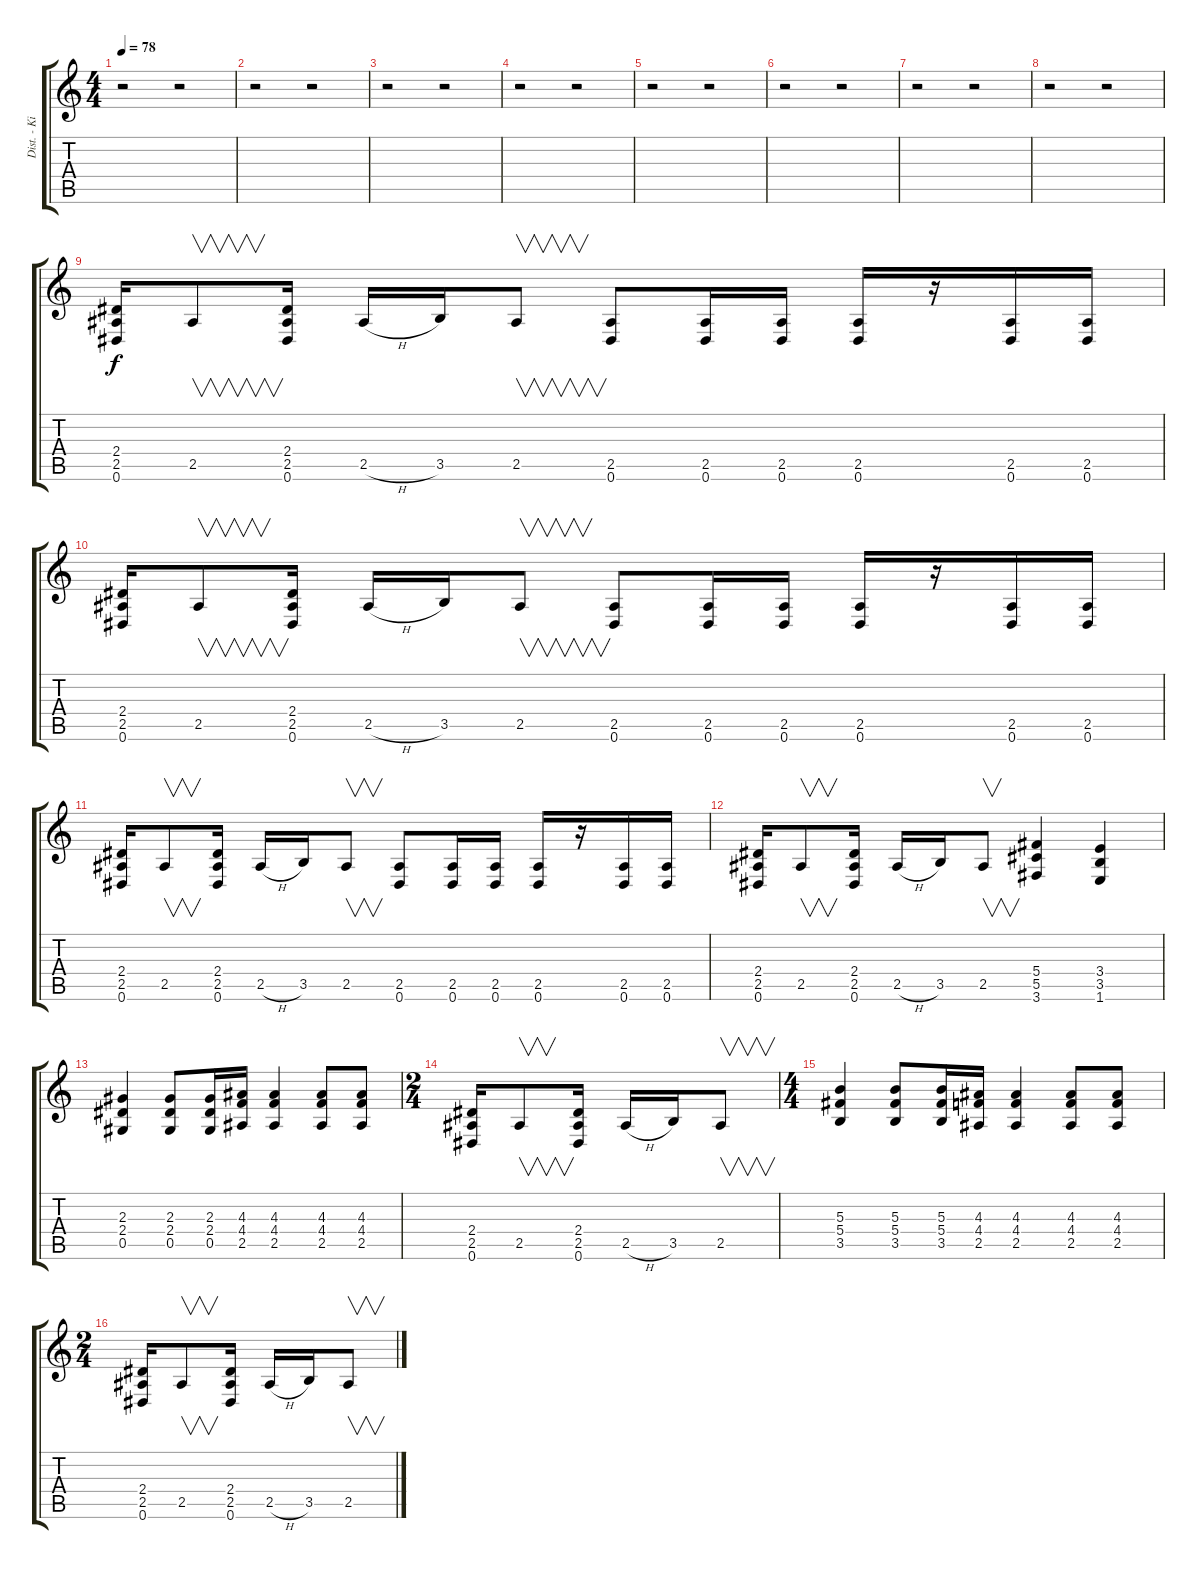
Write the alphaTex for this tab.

\track ("Dist. - Kirk" "Dist. - Ki") {instrument distortionguitar}
\staff {score tabs}
\tuning (Eb4 Bb3 Gb3 Db3 Ab2 Eb2) {hide}
\ts (4 4)
\tempo 78
\clef g2
\ks c
r.2{dy f instrument distortionguitar} r.2 |
r.2 r.2 |
r.2 r.2 |
r.2 r.2 |
r.2 r.2 |
r.2 r.2 |
r.2 r.2 |
r.2 r.2 |
(2.4 2.5 0.6).16 2.5.8{v} (2.4 2.5 0.6).16 2.5{h}.16 3.5.16 2.5.8{v} (2.5 0.6).8 (2.5 0.6).16 (2.5 0.6).16 (2.5 0.6).16 r.16 (2.5 0.6).16 (2.5 0.6).16 |
(2.4 2.5 0.6).16 2.5.8{v} (2.4 2.5 0.6).16 2.5{h}.16 3.5.16 2.5.8{v} (2.5 0.6).8 (2.5 0.6).16 (2.5 0.6).16 (2.5 0.6).16 r.16 (2.5 0.6).16 (2.5 0.6).16 |
(2.4 2.5 0.6).16 2.5.8{v} (2.4 2.5 0.6).16 2.5{h}.16 3.5.16 2.5.8{v} (2.5 0.6).8 (2.5 0.6).16 (2.5 0.6).16 (2.5 0.6).16 r.16 (2.5 0.6).16 (2.5 0.6).16 |
(2.4 2.5 0.6).16 2.5.8{v} (2.4 2.5 0.6).16 2.5{h}.16 3.5.16 2.5.8{v} (5.4 5.5 3.6).4 (3.4 3.5 1.6).4 |
(2.3 2.4 0.5).4 (2.3 2.4 0.5).8 (2.3 2.4 0.5).16 (4.3 4.4 2.5).16 (4.3 4.4 2.5).4 (4.3 4.4 2.5).8 (4.3 4.4 2.5).8 |
\ts (2 4)
(2.4 2.5 0.6).16 2.5.8{v} (2.4 2.5 0.6).16 2.5{h}.16 3.5.16 2.5.8{v} |
\ts (4 4)
(5.3 5.4 3.5).4 (5.3 5.4 3.5).8 (5.3 5.4 3.5).16 (4.3 4.4 2.5).16 (4.3 4.4 2.5).4 (4.3 4.4 2.5).8 (4.3 4.4 2.5).8 |
\ts (2 4)
(2.4 2.5 0.6).16 2.5.8{v} (2.4 2.5 0.6).16 2.5{h}.16 3.5.16 2.5.8{v}
